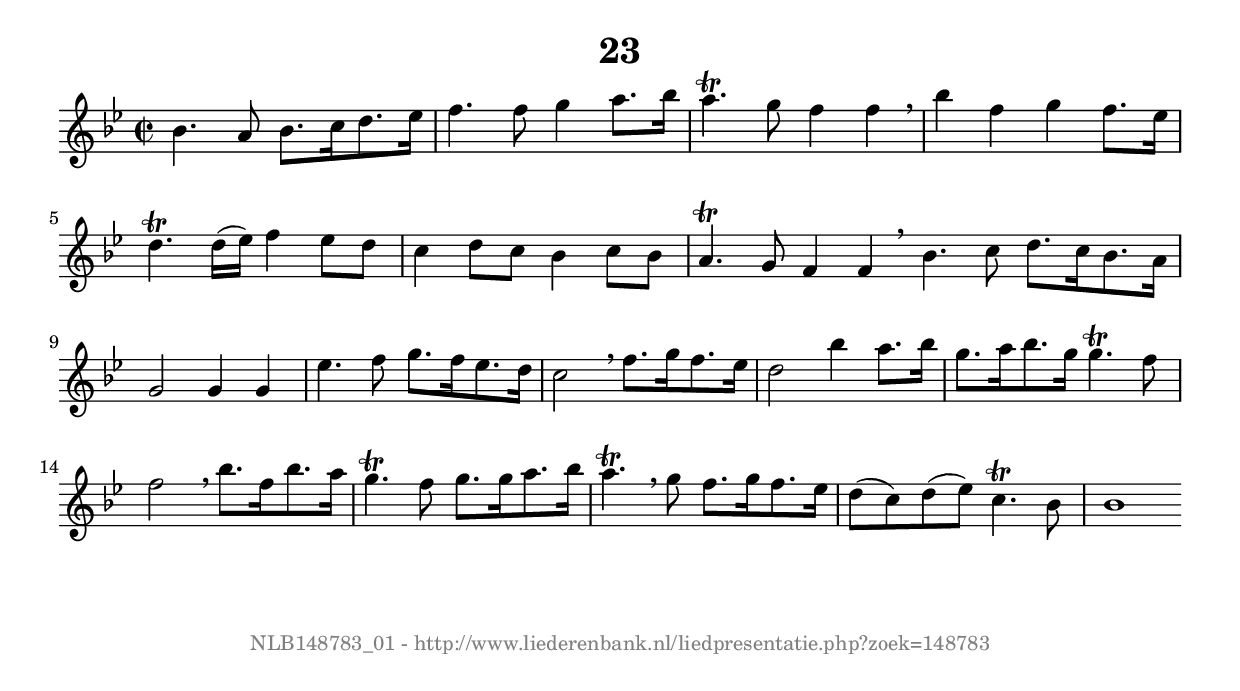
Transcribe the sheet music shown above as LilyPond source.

%
% produced by wce2krn 1.64 (7 June 2014)
%
\version"2.16"
#(append! paper-alist '(("long" . (cons (* 210 mm) (* 2000 mm)))))
#(set-default-paper-size "long")
sb = {\breathe}
mBreak = {\breathe }
bBreak = {\breathe }
x = {\once\override NoteHead #'style = #'cross }
gl=\glissando
itime={\override Staff.TimeSignature #'stencil = ##f }
ficta = {\once\set suggestAccidentals = ##t}
fine = {\once\override Score.RehearsalMark #'self-alignment-X = #1 \mark \markup {\italic{Fine}}}
dc = {\once\override Score.RehearsalMark #'self-alignment-X = #1 \mark \markup {\italic{D.C.}}}
dcf = {\once\override Score.RehearsalMark #'self-alignment-X = #1 \mark \markup {\italic{D.C. al Fine}}}
dcc = {\once\override Score.RehearsalMark #'self-alignment-X = #1 \mark \markup {\italic{D.C. al Coda}}}
ds = {\once\override Score.RehearsalMark #'self-alignment-X = #1 \mark \markup {\italic{D.S.}}}
dsf = {\once\override Score.RehearsalMark #'self-alignment-X = #1 \mark \markup {\italic{D.S. al Fine}}}
dsc = {\once\override Score.RehearsalMark #'self-alignment-X = #1 \mark \markup {\italic{D.S. al Coda}}}
pv = {\set Score.repeatCommands = #'((volta "1"))}
sv = {\set Score.repeatCommands = #'((volta "2"))}
tv = {\set Score.repeatCommands = #'((volta "3"))}
qv = {\set Score.repeatCommands = #'((volta "4"))}
xv = {\set Score.repeatCommands = #'((volta #f))}
\header{ tagline = ""
title = "23"
}
\score {{
\key bes \major
\relative g'
{
\set melismaBusyProperties = #'()
\time 2/2
\tempo 4=120
\override Score.MetronomeMark #'transparent = ##t
\override Score.RehearsalMark #'break-visibility = #(vector #t #t #f)
bes4. a8 bes8. c16 d8. es16 f4. f8 g4 a8. bes16 a4.^\trill g8 f4 f \sb bes f g f8. es16 d4.^\trill d16( es) f4 es8 d c4 d8 c bes4 c8 bes a4.^\trill g8 f4 f \bar ":|:" \bBreak
bes4. c8 d8. c16 bes8. a16 g2 g4 g es'4. f8 g8. f16 es8. d16 c2 \sb f8. g16 f8. es16 d2 bes'4 a8. bes16 g8. a16 bes8. g16 g4.^\trill f8 f2 \mBreak
bes8. f16 bes8. a16 g4.^\trill f8 g8. g16 a8. bes16 a4.^\trill \sb g8 f8. g16 f8. es16 d8( c) d( es) c4.^\trill bes8 bes1 \bar ":|"
 }}
 \midi { }
 \layout {
            indent = 0.0\cm
}
}
\markup { \vspace #0 } \markup { \with-color #grey \fill-line { \center-column { \smaller "NLB148783_01 - http://www.liederenbank.nl/liedpresentatie.php?zoek=148783" } } }
